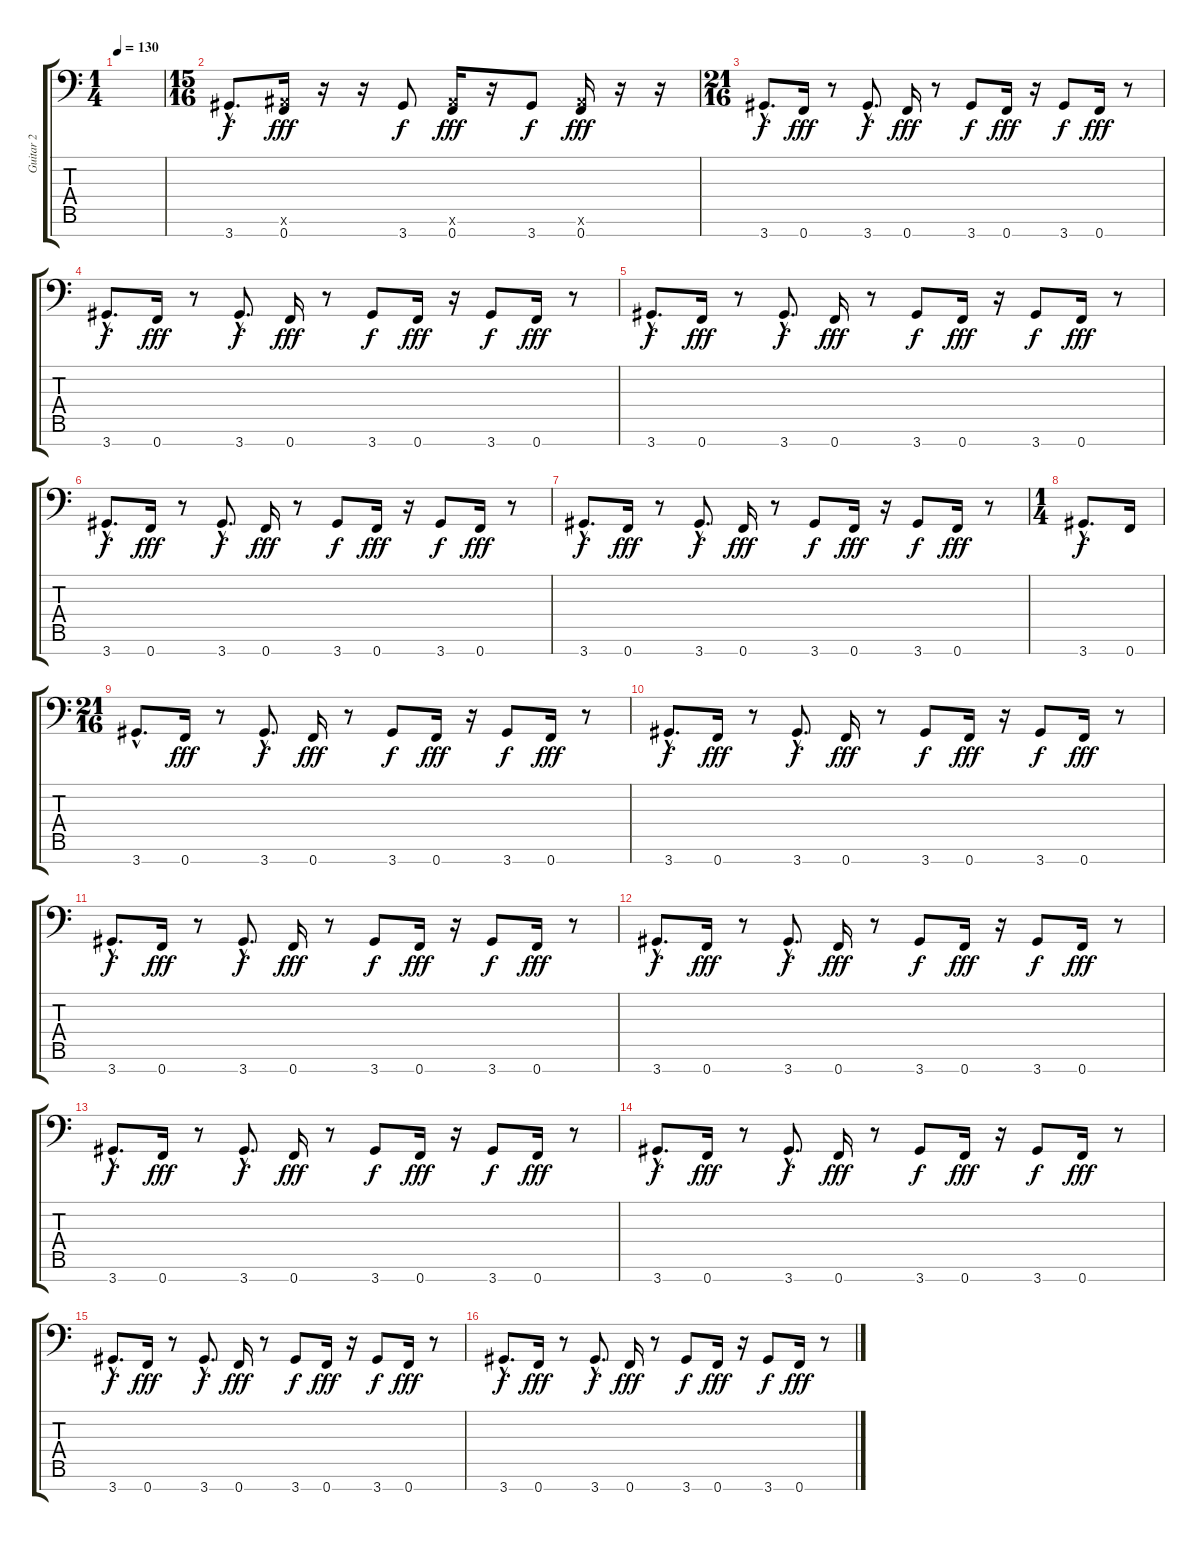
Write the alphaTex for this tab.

\track ("Guitar 2" "Guitar 2") {instrument overdrivenguitar}
\staff {score tabs}
\tuning (Bb3 Gb3 Db3 Ab2 Eb2 Bb1 F1) {hide}
\ts (1 4)
\tempo 130
\clef f4
\ks c
|
\ts (15 16)
3.7{hac}.8{d} (0.6{x} 0.7).16{dy fff} r.16 r.16 3.7.8{dy f} (0.6{x} 0.7).16{dy fff} r.16 3.7.8{dy f} (0.6{x} 0.7).16{dy fff} r.16 r.16 |
\ts (21 16)
3.7{hac}.8{d dy f} 0.7.16{dy fff} r.8 3.7{hac}.8{d dy f} 0.7.16{dy fff} r.8 3.7.8{dy f} 0.7.16{dy fff} r.16 3.7.8{dy f} 0.7.16{dy fff} r.8 |
3.7{hac}.8{d dy f} 0.7.16{dy fff} r.8 3.7{hac}.8{d dy f} 0.7.16{dy fff} r.8 3.7.8{dy f} 0.7.16{dy fff} r.16 3.7.8{dy f} 0.7.16{dy fff} r.8 |
3.7{hac}.8{d dy f} 0.7.16{dy fff} r.8 3.7{hac}.8{d dy f} 0.7.16{dy fff} r.8 3.7.8{dy f} 0.7.16{dy fff} r.16 3.7.8{dy f} 0.7.16{dy fff} r.8 |
3.7{hac}.8{d dy f} 0.7.16{dy fff} r.8 3.7{hac}.8{d dy f} 0.7.16{dy fff} r.8 3.7.8{dy f} 0.7.16{dy fff} r.16 3.7.8{dy f} 0.7.16{dy fff} r.8 |
3.7{hac}.8{d dy f} 0.7.16{dy fff} r.8 3.7{hac}.8{d dy f} 0.7.16{dy fff} r.8 3.7.8{dy f} 0.7.16{dy fff} r.16 3.7.8{dy f} 0.7.16{dy fff} r.8 |
\ts (1 4)
3.7{hac}.8{d dy f} 0.7.16 |
\ts (21 16)
3.7{hac}.8{d} 0.7.16{dy fff} r.8 3.7{hac}.8{d dy f} 0.7.16{dy fff} r.8 3.7.8{dy f} 0.7.16{dy fff} r.16 3.7.8{dy f} 0.7.16{dy fff} r.8 |
3.7{hac}.8{d dy f} 0.7.16{dy fff} r.8 3.7{hac}.8{d dy f} 0.7.16{dy fff} r.8 3.7.8{dy f} 0.7.16{dy fff} r.16 3.7.8{dy f} 0.7.16{dy fff} r.8 |
3.7{hac}.8{d dy f} 0.7.16{dy fff} r.8 3.7{hac}.8{d dy f} 0.7.16{dy fff} r.8 3.7.8{dy f} 0.7.16{dy fff} r.16 3.7.8{dy f} 0.7.16{dy fff} r.8 |
3.7{hac}.8{d dy f} 0.7.16{dy fff} r.8 3.7{hac}.8{d dy f} 0.7.16{dy fff} r.8 3.7.8{dy f} 0.7.16{dy fff} r.16 3.7.8{dy f} 0.7.16{dy fff} r.8 |
3.7{hac}.8{d dy f} 0.7.16{dy fff} r.8 3.7{hac}.8{d dy f} 0.7.16{dy fff} r.8 3.7.8{dy f} 0.7.16{dy fff} r.16 3.7.8{dy f} 0.7.16{dy fff} r.8 |
3.7{hac}.8{d dy f} 0.7.16{dy fff} r.8 3.7{hac}.8{d dy f} 0.7.16{dy fff} r.8 3.7.8{dy f} 0.7.16{dy fff} r.16 3.7.8{dy f} 0.7.16{dy fff} r.8 |
3.7{hac}.8{d dy f} 0.7.16{dy fff} r.8 3.7{hac}.8{d dy f} 0.7.16{dy fff} r.8 3.7.8{dy f} 0.7.16{dy fff} r.16 3.7.8{dy f} 0.7.16{dy fff} r.8 |
3.7{hac}.8{d dy f} 0.7.16{dy fff} r.8 3.7{hac}.8{d dy f} 0.7.16{dy fff} r.8 3.7.8{dy f} 0.7.16{dy fff} r.16 3.7.8{dy f} 0.7.16{dy fff} r.8
